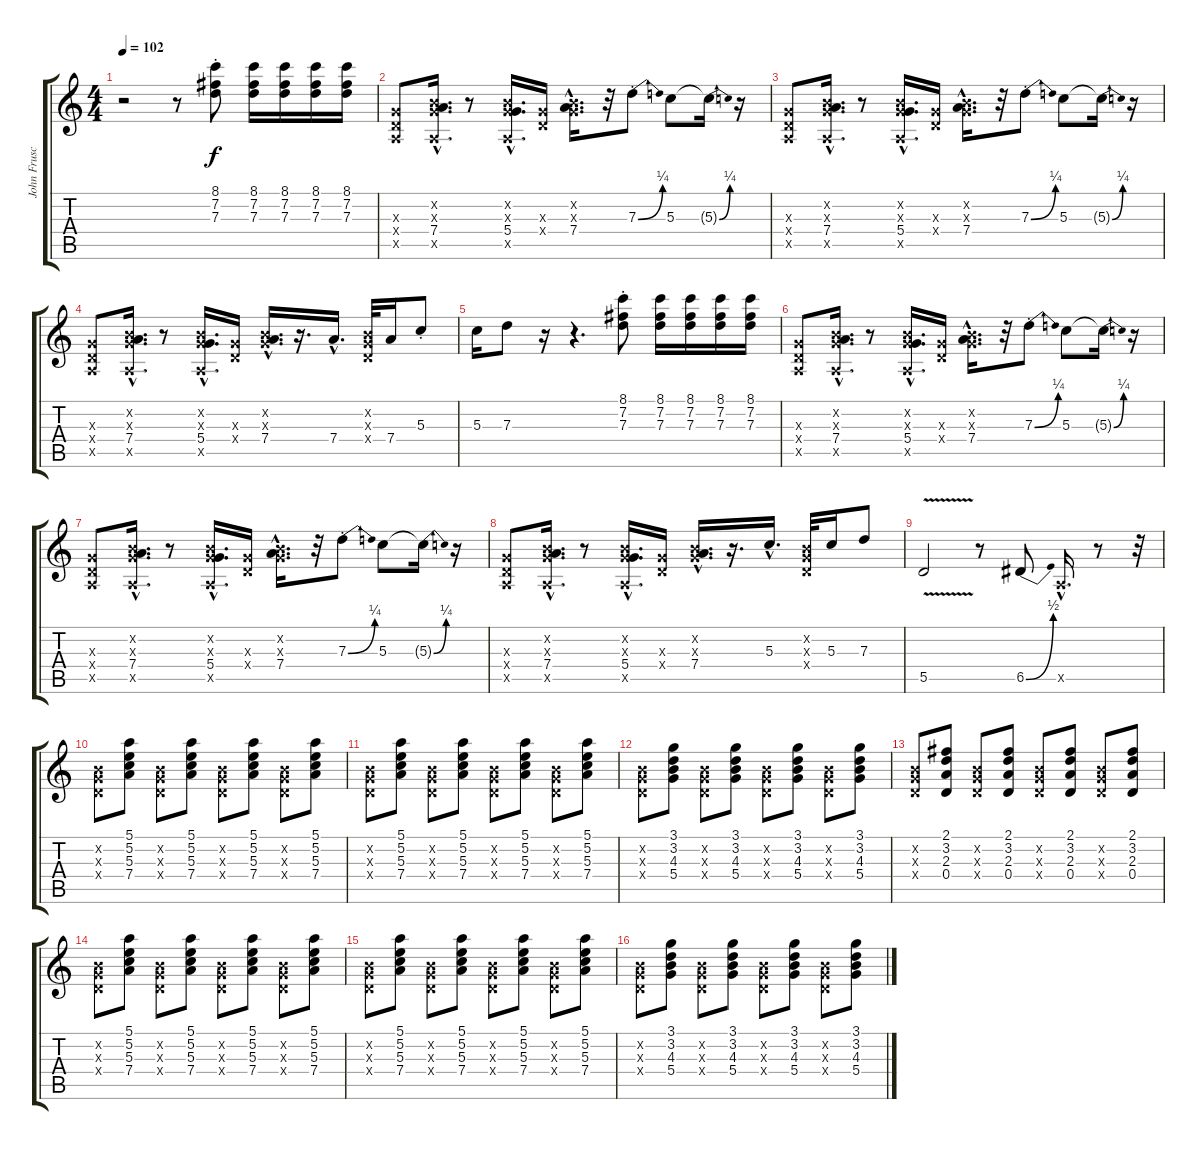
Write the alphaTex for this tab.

\track ("John Frusciante (Guitare)" "John Frusc") {instrument electricguitarclean}
\staff {score tabs}
\tuning (E4 B3 G3 D3 A2 E2) {hide}
\ts (4 4)
\tempo 102
\clef g2
\ks c
r.2{dy f} r.8 (8.1{st} 7.2 7.3).8 (8.1 7.2 7.3).16 (8.1 7.2 7.3).16 (8.1 7.2 7.3).16 (8.1 7.2 7.3).16 |
(0.3{x} 0.4{x} 0.5{x}).8 (0.2{hac x} 0.3{hac x} 7.4{hac} 0.5{hac x}).16{d} r.8 (0.2{hac x} 0.3{hac x} 5.4{hac} 0.5{hac x}).16{d} (0.3{x} 0.4{x}).16 (0.2{hac x} 0.3{hac x} 7.4{hac}).16{d} r.32 7.3{be (bend 0 0 60 1) st}.8 5.3.8 5.3{be (bend 0 0 60 1) t}.16 r.16 |
(0.3{x} 0.4{x} 0.5{x}).8 (0.2{hac x} 0.3{hac x} 7.4{hac} 0.5{hac x}).16{d} r.8 (0.2{hac x} 0.3{hac x} 5.4{hac} 0.5{hac x}).16{d} (0.3{x} 0.4{x}).16 (0.2{hac x} 0.3{hac x} 7.4{hac}).16{d} r.32 7.3{be (bend 0 0 60 1) st}.8 5.3.8 5.3{be (bend 0 0 60 1) t}.16 r.16 |
(0.3{x} 0.4{x} 0.5{x}).8 (0.2{hac x} 0.3{hac x} 7.4{hac} 0.5{hac x}).16{d} r.8 (0.2{hac x} 0.3{hac x} 5.4{hac} 0.5{hac x}).16{d} (0.3{x} 0.4{x}).16 (0.2{hac x} 0.3{hac x} 7.4{hac}).16{d} r.16{d} 7.4{hac}.16{d} (0.2{x} 0.3{x} 0.4{x}).32 7.4.16 5.3{st}.8 |
5.3.16 7.3.8 r.16 r.4{d} (8.1 7.2{st} 7.3).8 (8.1 7.2 7.3).16 (8.1 7.2 7.3).16 (8.1 7.2 7.3).16 (8.1 7.2 7.3).16 |
(0.3{x} 0.4{x} 0.5{x}).8 (0.2{hac x} 0.3{hac x} 7.4{hac} 0.5{hac x}).16{d} r.8 (0.2{hac x} 0.3{hac x} 5.4{hac} 0.5{hac x}).16{d} (0.3{x} 0.4{x}).16 (0.2{hac x} 0.3{hac x} 7.4{hac}).16{d} r.32 7.3{be (bend 0 0 60 1) st}.8 5.3.8 5.3{be (bend 0 0 60 1) t}.16 r.16 |
(0.3{x} 0.4{x} 0.5{x}).8 (0.2{hac x} 0.3{hac x} 7.4{hac} 0.5{hac x}).16{d} r.8 (0.2{hac x} 0.3{hac x} 5.4{hac} 0.5{hac x}).16{d} (0.3{x} 0.4{x}).16 (0.2{hac x} 0.3{hac x} 7.4{hac}).16{d} r.32 7.3{be (bend 0 0 60 1) st}.8 5.3.8 5.3{be (bend 0 0 60 1) t}.16 r.16 |
(0.3{x} 0.4{x} 0.5{x}).8 (0.2{hac x} 0.3{hac x} 7.4{hac} 0.5{hac x}).16{d} r.8 (0.2{hac x} 0.3{hac x} 5.4{hac} 0.5{hac x}).16{d} (0.3{x} 0.4{x}).16 (0.2{hac x} 0.3{hac x} 7.4{hac}).16{d} r.16{d} 5.3{hac}.16{d} (0.2{x} 0.3{x} 0.4{x}).32 5.3.16 7.3.8 |
5.5{v}.2 r.8 6.5{be (bend 0 0 60 2)}.8 0.5{hac x}.16{d} r.8 r.32 |
(0.2{x} 0.3{x} 0.4{x}).8 (5.1 5.2 5.3 7.4).8 (0.2{x} 0.3{x} 0.4{x}).8 (5.1 5.2 5.3 7.4).8 (0.2{x} 0.3{x} 0.4{x}).8 (5.1 5.2 5.3 7.4).8 (0.2{x} 0.3{x} 0.4{x}).8 (5.1 5.2 5.3 7.4).8 |
(0.2{x} 0.3{x} 0.4{x}).8 (5.1 5.2 5.3 7.4).8 (0.2{x} 0.3{x} 0.4{x}).8 (5.1 5.2 5.3 7.4).8 (0.2{x} 0.3{x} 0.4{x}).8 (5.1 5.2 5.3 7.4).8 (0.2{x} 0.3{x} 0.4{x}).8 (5.1 5.2 5.3 7.4).8 |
(0.2{x} 0.3{x} 0.4{x}).8 (3.1 3.2 4.3 5.4).8 (0.2{x} 0.3{x} 0.4{x}).8 (3.1 3.2 4.3 5.4).8 (0.2{x} 0.3{x} 0.4{x}).8 (3.1 3.2 4.3 5.4).8 (0.2{x} 0.3{x} 0.4{x}).8 (3.1 3.2 4.3 5.4).8 |
(0.2{x} 0.3{x} 0.4{x}).8 (2.1 3.2 2.3 0.4).8 (0.2{x} 0.3{x} 0.4{x}).8 (2.1 3.2 2.3 0.4).8 (0.2{x} 0.3{x} 0.4{x}).8 (2.1 3.2 2.3 0.4).8 (0.2{x} 0.3{x} 0.4{x}).8 (2.1 3.2 2.3 0.4).8 |
(0.2{x} 0.3{x} 0.4{x}).8 (5.1 5.2 5.3 7.4).8 (0.2{x} 0.3{x} 0.4{x}).8 (5.1 5.2 5.3 7.4).8 (0.2{x} 0.3{x} 0.4{x}).8 (5.1 5.2 5.3 7.4).8 (0.2{x} 0.3{x} 0.4{x}).8 (5.1 5.2 5.3 7.4).8 |
(0.2{x} 0.3{x} 0.4{x}).8 (5.1 5.2 5.3 7.4).8 (0.2{x} 0.3{x} 0.4{x}).8 (5.1 5.2 5.3 7.4).8 (0.2{x} 0.3{x} 0.4{x}).8 (5.1 5.2 5.3 7.4).8 (0.2{x} 0.3{x} 0.4{x}).8 (5.1 5.2 5.3 7.4).8 |
(0.2{x} 0.3{x} 0.4{x}).8 (3.1 3.2 4.3 5.4).8 (0.2{x} 0.3{x} 0.4{x}).8 (3.1 3.2 4.3 5.4).8 (0.2{x} 0.3{x} 0.4{x}).8 (3.1 3.2 4.3 5.4).8 (0.2{x} 0.3{x} 0.4{x}).8 (3.1 3.2 4.3 5.4).8
